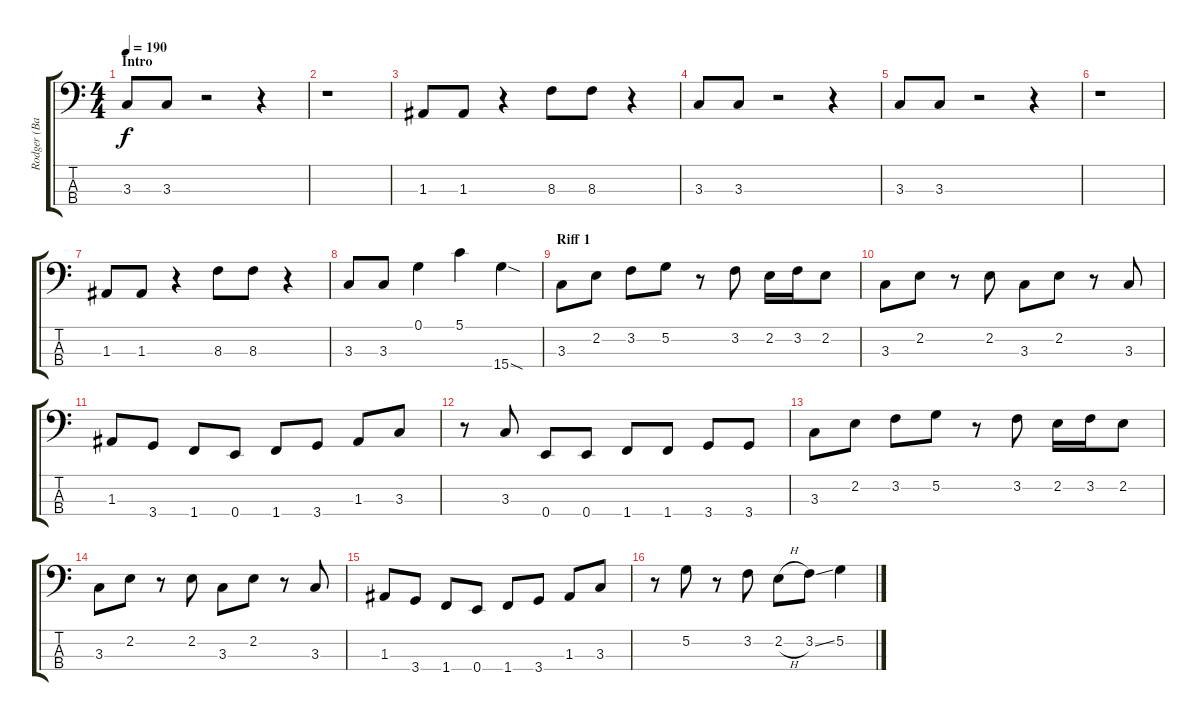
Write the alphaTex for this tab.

\track ("Rodger (Bass)" "Rodger (Ba") {instrument electricbasspick}
\staff {score tabs}
\tuning (G2 D2 A1 E1) {hide}
\ts (4 4)
\section ("" "Intro")
\tempo 190
\clef f4
\ks c
3.3.8{dy f volume 16} 3.3.8 r.2 r.4 |
r.1 |
1.3.8 1.3.8 r.4 8.3.8 8.3.8 r.4 |
3.3.8 3.3.8 r.2 r.4 |
3.3.8 3.3.8 r.2 r.4 |
r.1 |
1.3.8 1.3.8 r.4 8.3.8 8.3.8 r.4 |
3.3.8 3.3.8 0.1.4 5.1.4 15.4{sod}.4 |
\section ("" "Riff 1")
3.3.8 2.2.8 3.2.8 5.2.8 r.8 3.2.8 2.2.16 3.2.16 2.2.8 |
3.3.8 2.2.8 r.8 2.2.8 3.3.8 2.2.8 r.8 3.3.8 |
1.3.8 3.4.8 1.4.8 0.4.8 1.4.8 3.4.8 1.3.8 3.3.8 |
r.8 3.3.8 0.4.8 0.4.8 1.4.8 1.4.8 3.4.8 3.4.8 |
3.3.8 2.2.8 3.2.8 5.2.8 r.8 3.2.8 2.2.16 3.2.16 2.2.8 |
3.3.8 2.2.8 r.8 2.2.8 3.3.8 2.2.8 r.8 3.3.8 |
1.3.8 3.4.8 1.4.8 0.4.8 1.4.8 3.4.8 1.3.8 3.3.8 |
r.8 5.2.8 r.8 3.2.8 2.2{h}.8 3.2{ss}.8 5.2.4
